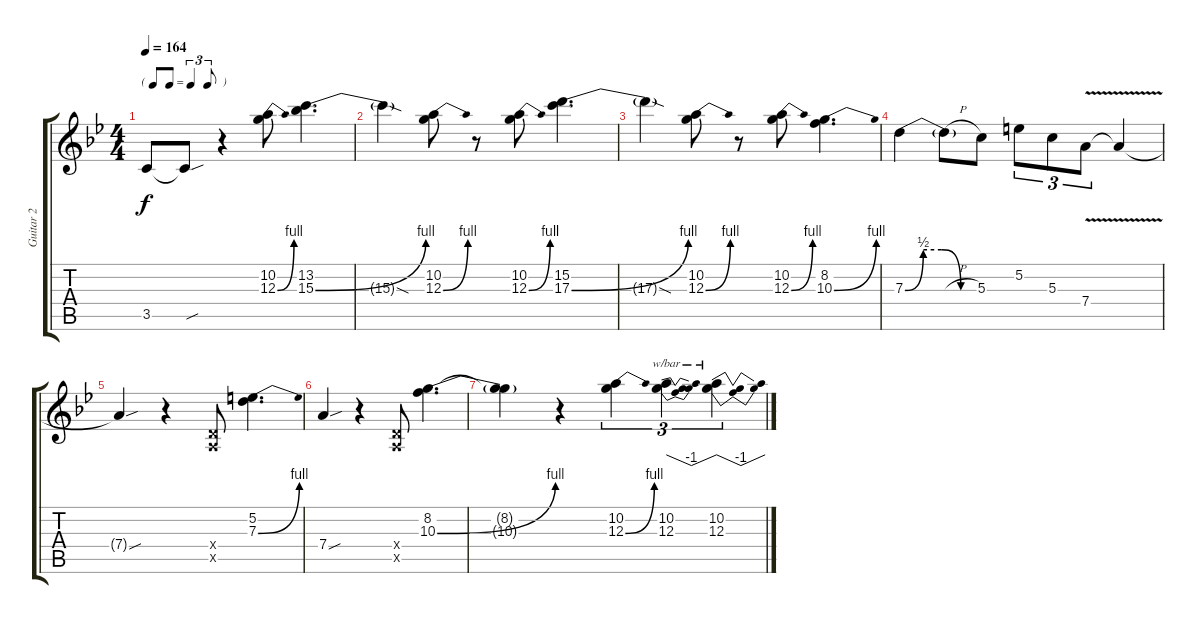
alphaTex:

\track ("Guitar 2" "Guitar 2") {instrument distortionguitar}
\staff {score tabs}
\tuning (E4 B3 G3 D3 A2 E2) {hide}
\ts (4 4)
\tf triplet8th
\tempo 164
\clef g2
\ks bb
3.5{t}.8{dy f} 3.5{sou t}.8 r.4 (10.2 12.3{be (bend 0 0 60 4)}).8 (13.2 15.3{be (bend 0 0 60 4)}).4{d} |
15.3{sod t}.4 (10.2 12.3{be (bend 0 0 60 4)}).8 r.8 (10.2 12.3{be (bend 0 0 60 4)}).8 (15.2 17.3{be (bend 0 0 60 4)}).4{d} |
17.3{sod t}.4 (10.2 12.3{be (bend 0 0 60 4)}).8 r.8 (10.2 12.3{be (bend 0 0 60 4)}).8 (8.2 10.3{be (bend 0 0 60 4)}).4{d} |
7.3{be (custom 0 0 15 2 30 2 46 0 60 0)}.4{volume 0} 7.3{h t}.8 5.3.8 5.2.8{tu (3 2)} 5.3.8{tu (3 2)} 7.4{v}.8{tu (3 2)} 7.4{t}.4 |
7.4{sou t}.4 r.4 (0.4{x} 0.5{x}).8 (5.2 7.3{be (bend 0 0 60 4)}).4{d} |
7.4{sou}.4 r.4 (0.4{x} 0.5{x}).8 (8.2 10.3{be (bend 0 0 60 4)}).4{d} |
(8.2{t} 10.3{t}).4 r.4 (10.2 12.3{be (bend 0 0 60 4)}).4{tu (3 2)} (10.2 12.3).4{tu (3 2) tbe (dip default 0 0 30 -4 60 0)} (10.2 12.3).4{tu (3 2) tbe (dip default 0 0 30 -4 60 0)}
